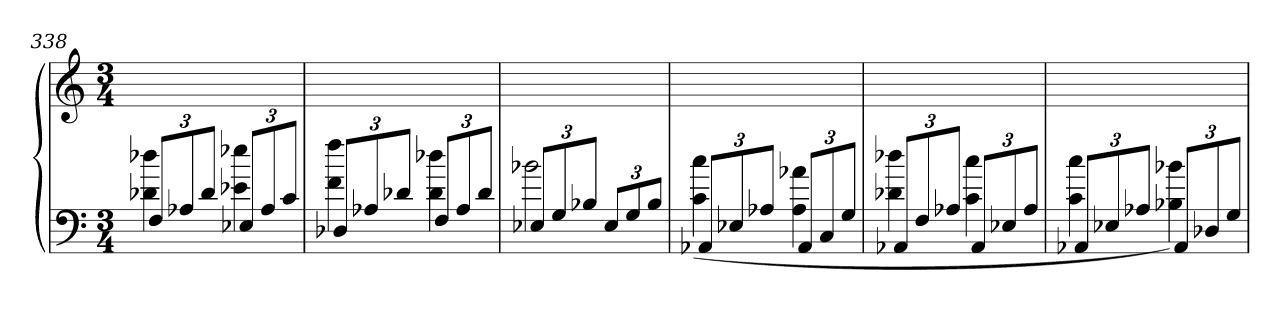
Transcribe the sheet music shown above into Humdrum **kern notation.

**kern	**kern
*part1	*part1
*staff2	*staff1
*clefF4	*clefG2
*k[]	*k[]
*M3/4	*M3/4
=338	=338
*^	*
12FL	4d-X 4dd-X	2ryy
12A-X	.	.
12d-J	.	.
12E-XL	4e-X 4ee-X	.
12A-	.	.
12cJ	.	.
=339	=339	=339
12D-XL	4f 4ff	2ryy
12A-X	.	.
12d-XJ	.	.
12FL	4d- 4dd-X	.
12A-	.	.
12d-J	.	.
=340	=340	=340
12E-XL	2b-X	2ryy
12G	.	.
12B-XJ	.	.
12E-L	.	.
12G	.	.
12B-J	.	.
=	=	=
12AA-XL	(4c 4cc	2ryy
12E-X	.	.
12A-XJ	.	.
12AA-L	4A- 4a-X	.
12C	.	.
12GJ	.	.
=342	=342	=342
12AA-XL	4d-X 4dd-X	2ryy
12F	.	.
12A-XJ	.	.
12AA-L	4c 4cc	.
12E-X	.	.
12A-J	.	.
=343	=343	=343
12AA-XL	4c 4cc	2ryy
12E-X	.	.
12A-XJ	.	.
12AA-L	4B-X 4b-X)	.
12D-X	.	.
12GJ	.	.
*v	*v	*
=	=
*-	*-
